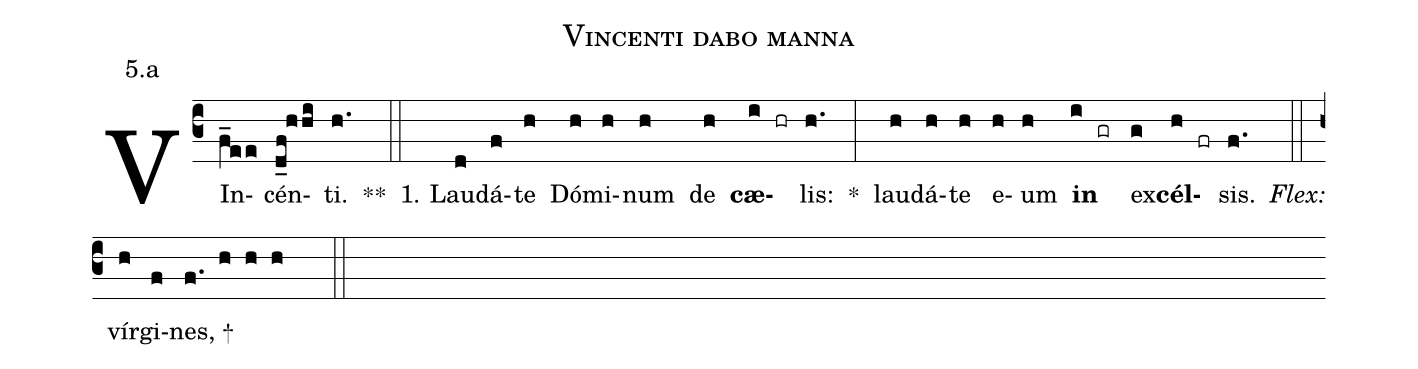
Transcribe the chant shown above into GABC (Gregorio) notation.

name:Vincenti dabo manna;
office-part:Antiphona;
mode:5;
annotation: 5.a;
%%
(c3) VIn(f_ee)cén(d_f!hhi)ti.(h.) **(::)
1. Lau(d)dá(f)te(h) Dó(h)mi(h)num(h) de(h) <b>cæ</b>(i hr)lis:(h.) *(:) lau(h)dá(h)te(h) e(h)um(h) <b>in</b>(i gr) ex(g)<b>cél</b>(h fr)sis.(f.) <i>Flex:</i>(::)  vír(h)gi(f)nes, +(f. h h h  ::)
